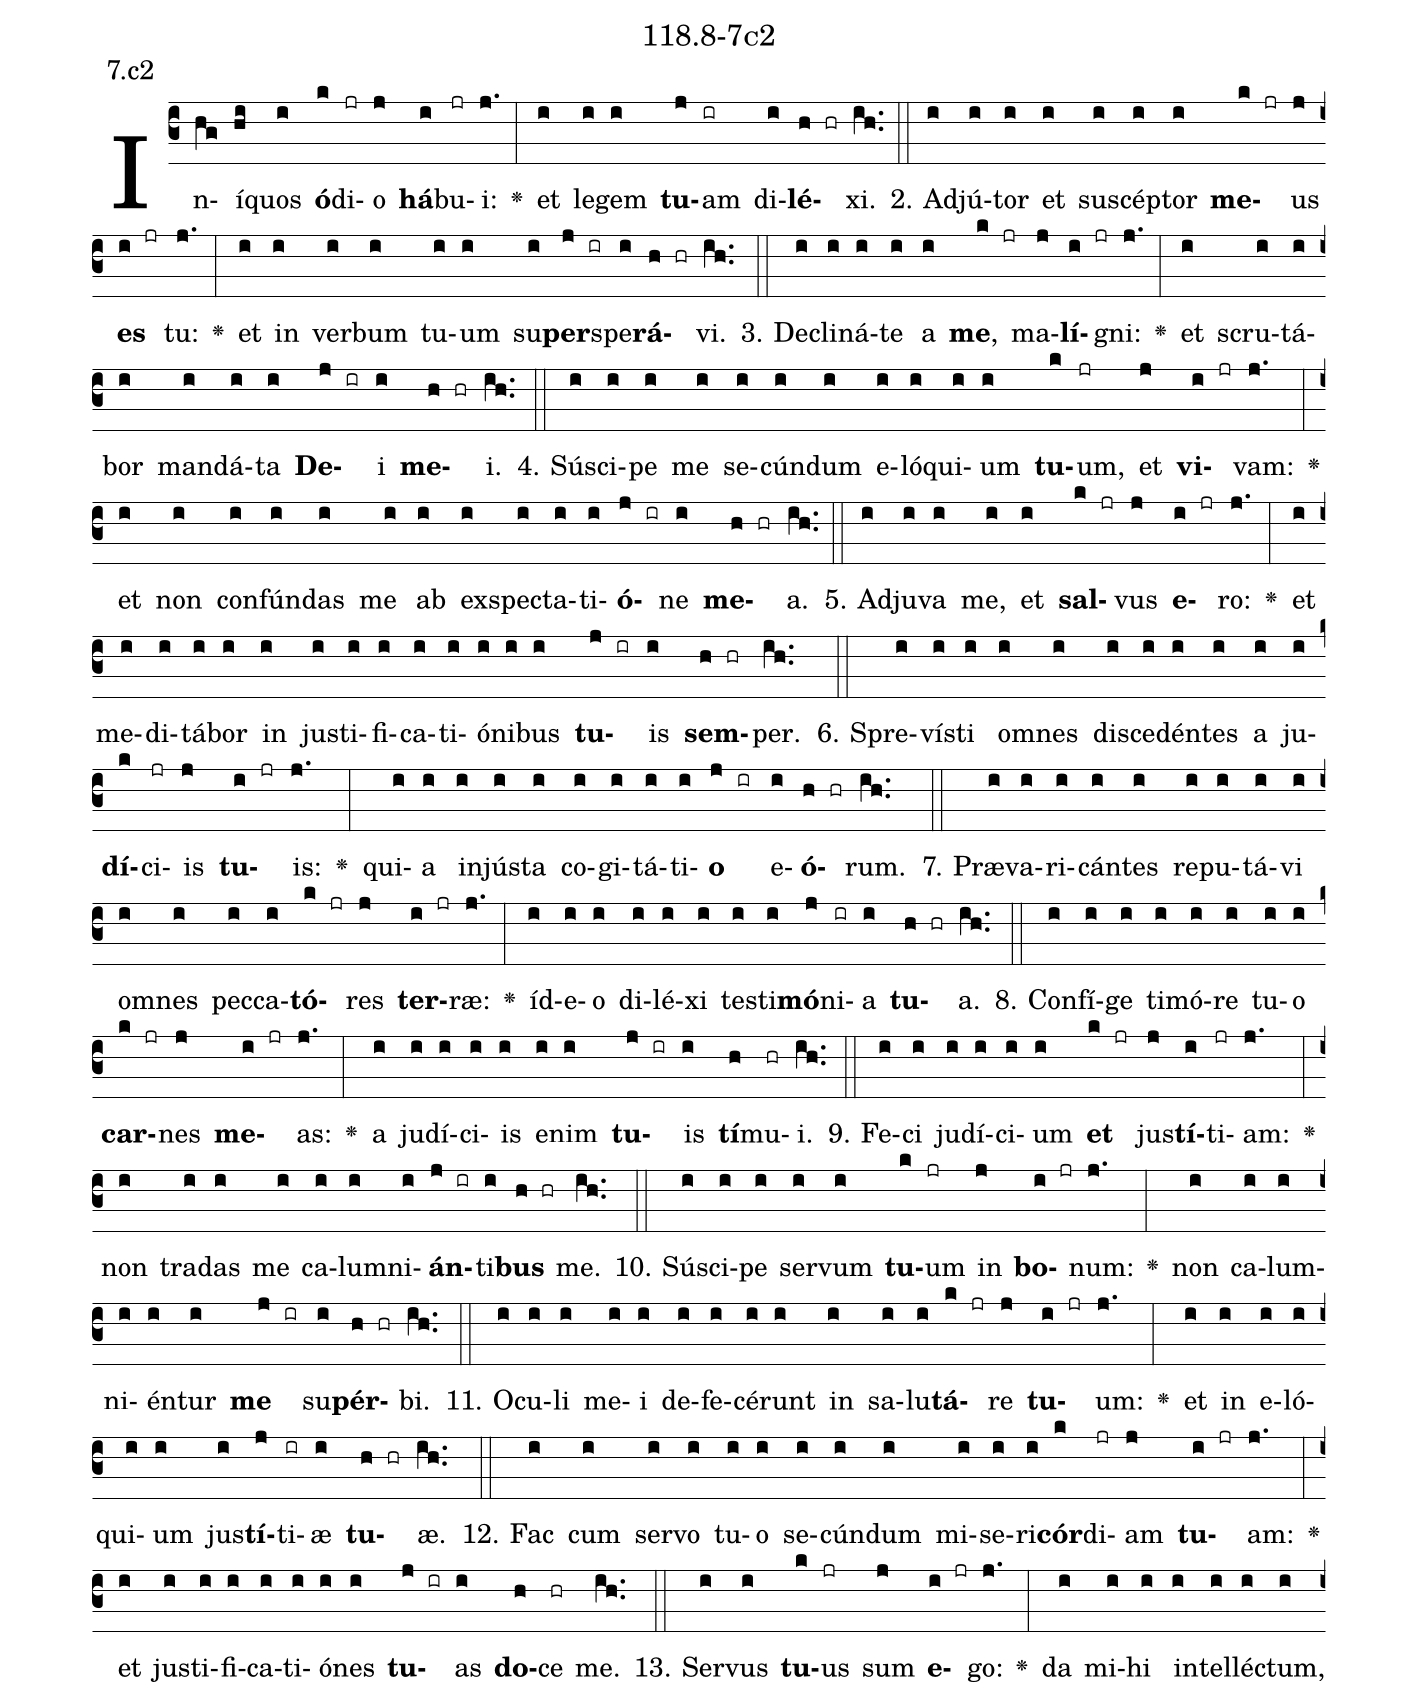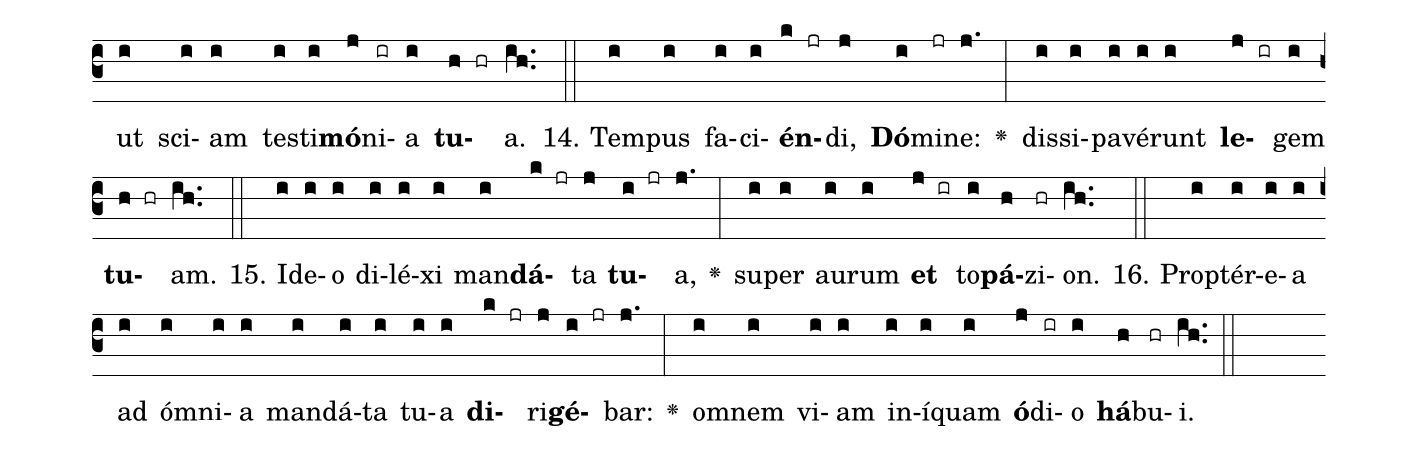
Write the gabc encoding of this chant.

name: 118.8-7c2;
annotation: 7.c2;
%%
(c3)In(hg)í(hi)quos(i) <b>ó</b>(k)di(jr)o(j) <b>há</b>(i)bu(jr)i:(j.) <v>\greheightstar</v>(:) et(i) le(i)gem(i) <b>tu</b>(j)am(ir) di(i)<b>lé</b>(h hr)xi.(ih..) (::)
2. Ad(i)jú(i)tor(i) et(i) su(i)scép(i)tor(i) <b>me</b>(k jr)us(j) <b>es</b>(i jr) tu:(j.) <v>\greheightstar</v>(:) et(i) in(i) ver(i)bum(i) tu(i)um(i) su(i)<b>per</b>(j ir)spe(i)<b>rá</b>(h hr)vi.(ih..) (::)
3. De(i)cli(i)ná(i)te(i) a(i) <b>me</b>,(k jr) ma(j)<b>lí</b>(i jr)gni:(j.) <v>\greheightstar</v>(:) et(i) scru(i)tá(i)bor(i) man(i)dá(i)ta(i) <b>De</b>(j ir)i(i) <b>me</b>(h hr)i.(ih..) (::)
4. Sú(i)sci(i)pe(i) me(i) se(i)cún(i)dum(i) e(i)ló(i)qui(i)um(i) <b>tu</b>(k)um,(jr) et(j) <b>vi</b>(i jr)vam:(j.) <v>\greheightstar</v>(:) et(i) non(i) con(i)fún(i)das(i) me(i) ab(i) ex(i)spec(i)ta(i)ti(i)<b>ó</b>(j ir)ne(i) <b>me</b>(h hr)a.(ih..) (::)
5. Ad(i)ju(i)va(i) me,(i) et(i) <b>sal</b>(k jr)vus(j) <b>e</b>(i jr)ro:(j.) <v>\greheightstar</v>(:) et(i) me(i)di(i)tá(i)bor(i) in(i) jus(i)ti(i)fi(i)ca(i)ti(i)ó(i)ni(i)bus(i) <b>tu</b>(j ir)is(i) <b>sem</b>(h hr)per.(ih..) (::)
6. Spre(i)vís(i)ti(i) om(i)nes(i) di(i)sce(i)dén(i)tes(i) a(i) ju(i)<b>dí</b>(k)ci(jr)is(j) <b>tu</b>(i jr)is:(j.) <v>\greheightstar</v>(:) qui(i)a(i) in(i)jús(i)ta(i) co(i)gi(i)tá(i)ti(i)<b>o</b>(j ir) e(i)<b>ó</b>(h hr)rum.(ih..) (::)
7. Præ(i)va(i)ri(i)cán(i)tes(i) re(i)pu(i)tá(i)vi(i) om(i)nes(i) pec(i)ca(i)<b>tó</b>(k jr)res(j) <b>ter</b>(i jr)ræ:(j.) <v>\greheightstar</v>(:) íd(i)e(i)o(i) di(i)lé(i)xi(i) tes(i)ti(i)<b>mó</b>(j)ni(ir)a(i) <b>tu</b>(h hr)a.(ih..) (::)
8. Con(i)fí(i)ge(i) ti(i)mó(i)re(i) tu(i)o(i) <b>car</b>(k jr)nes(j) <b>me</b>(i jr)as:(j.) <v>\greheightstar</v>(:) a(i) ju(i)dí(i)ci(i)is(i) e(i)nim(i) <b>tu</b>(j ir)is(i) <b>tí</b>(h)mu(hr)i.(ih..) (::)
9. Fe(i)ci(i) ju(i)dí(i)ci(i)um(i) <b>et</b>(k jr) jus(j)<b>tí</b>(i)ti(jr)am:(j.) <v>\greheightstar</v>(:) non(i) tra(i)das(i) me(i) ca(i)lum(i)ni(i)<b>án</b>(j ir)ti(i)<b>bus</b>(h hr) me.(ih..) (::)
10. Sú(i)sci(i)pe(i) ser(i)vum(i) <b>tu</b>(k)um(jr) in(j) <b>bo</b>(i jr)num:(j.) <v>\greheightstar</v>(:) non(i) ca(i)lum(i)ni(i)én(i)tur(i) <b>me</b>(j ir) su(i)<b>pér</b>(h hr)bi.(ih..) (::)
11. O(i)cu(i)li(i) me(i)i(i) de(i)fe(i)cé(i)runt(i) in(i) sa(i)lu(i)<b>tá</b>(k jr)re(j) <b>tu</b>(i jr)um:(j.) <v>\greheightstar</v>(:) et(i) in(i) e(i)ló(i)qui(i)um(i) jus(i)<b>tí</b>(j)ti(ir)æ(i) <b>tu</b>(h hr)æ.(ih..) (::)
12. Fac(i) cum(i) ser(i)vo(i) tu(i)o(i) se(i)cún(i)dum(i) mi(i)se(i)ri(i)<b>cór</b>(k)di(jr)am(j) <b>tu</b>(i jr)am:(j.) <v>\greheightstar</v>(:) et(i) jus(i)ti(i)fi(i)ca(i)ti(i)ó(i)nes(i) <b>tu</b>(j ir)as(i) <b>do</b>(h)ce(hr) me.(ih..) (::)
13. Ser(i)vus(i) <b>tu</b>(k)us(jr) sum(j) <b>e</b>(i jr)go:(j.) <v>\greheightstar</v>(:) da(i) mi(i)hi(i) in(i)tel(i)léc(i)tum,(i) ut(i) sci(i)am(i) tes(i)ti(i)<b>mó</b>(j)ni(ir)a(i) <b>tu</b>(h hr)a.(ih..) (::)
14. Tem(i)pus(i) fa(i)ci(i)<b>én</b>(k jr)di,(j) <b>Dó</b>(i)mi(jr)ne:(j.) <v>\greheightstar</v>(:) dis(i)si(i)pa(i)vé(i)runt(i) <b>le</b>(j ir)gem(i) <b>tu</b>(h hr)am.(ih..) (::)
15. Id(i)e(i)o(i) di(i)lé(i)xi(i) man(i)<b>dá</b>(k jr)ta(j) <b>tu</b>(i jr)a,(j.) <v>\greheightstar</v>(:) su(i)per(i) au(i)rum(i) <b>et</b>(j ir) to(i)<b>pá</b>(h)zi(hr)on.(ih..) (::)
16. Prop(i)tér(i)e(i)a(i) ad(i) óm(i)ni(i)a(i) man(i)dá(i)ta(i) tu(i)a(i) <b>di</b>(k jr)ri(j)<b>gé</b>(i jr)bar:(j.) <v>\greheightstar</v>(:) om(i)nem(i) vi(i)am(i) in(i)í(i)quam(i) <b>ó</b>(j)di(ir)o(i) <b>há</b>(h)bu(hr)i.(ih..) (::)
